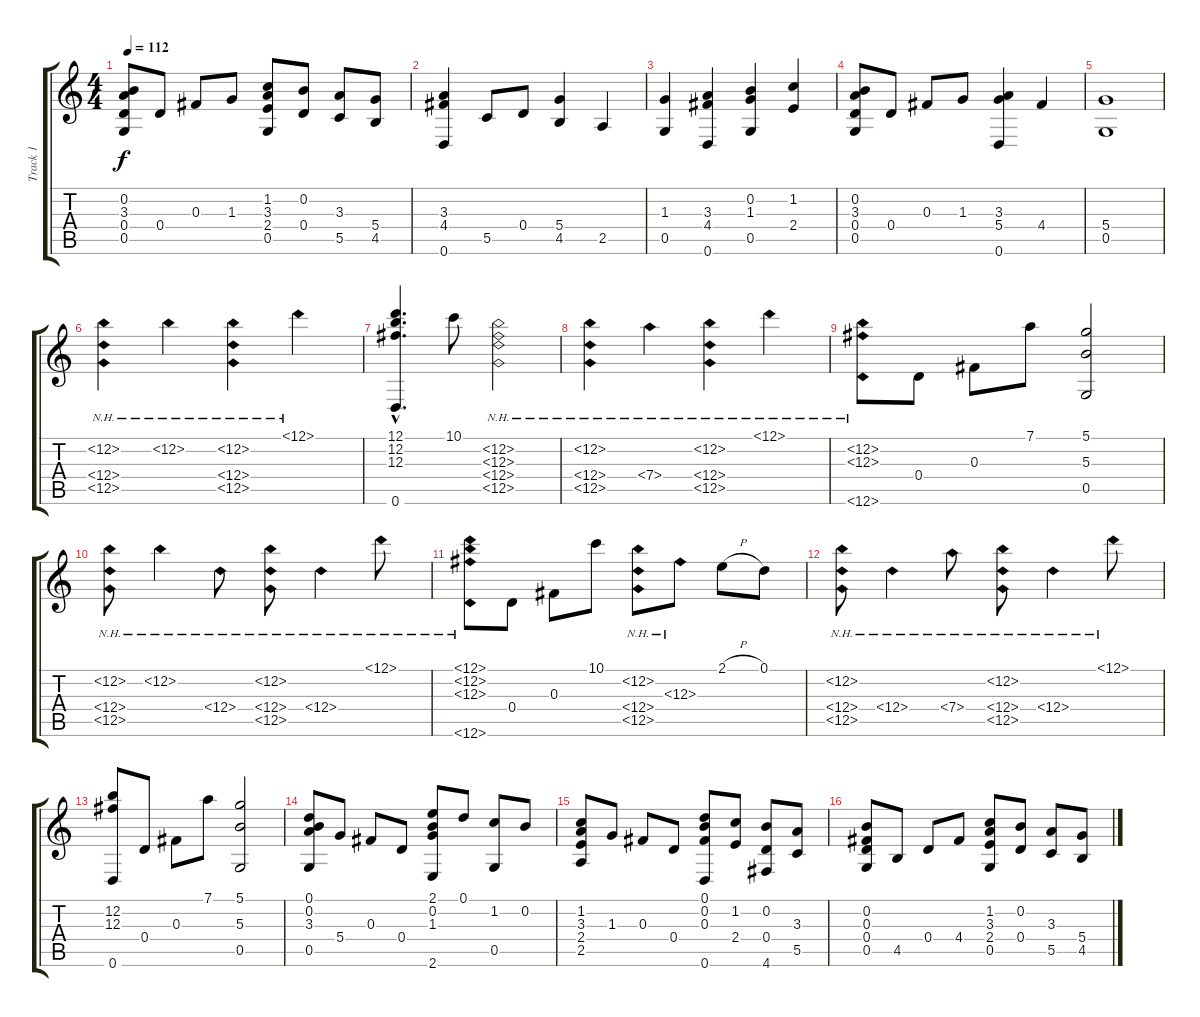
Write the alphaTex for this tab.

\track ("Track 1" "Track 1") {instrument acousticguitarnylon}
\staff {score tabs}
\tuning (D4 B3 Gb3 D3 G2 D2) {hide}
\ts (4 4)
\tempo 112
\clef g2
\ks c
(0.2 3.3 0.4 0.5).8{dy f} 0.4.8 0.3.8 1.3.8 (1.2 3.3 2.4 0.5).8 (0.2 0.4).8 (3.3 5.5).8 (5.4 4.5).8 |
(3.3 4.4 0.6).4 5.5.8 0.4.8 (5.4 4.5).4 2.5.4 |
(1.3 0.5).4 (3.3 4.4 0.6).4 (0.2 1.3 0.5).4 (1.2 2.4).4 |
(0.2 3.3 0.4 0.5).8 0.4.8 0.3.8 1.3.8 (3.3 5.4 0.6).4 4.4.4 |
(5.4 0.5).1 |
(12.2{nh} 12.4{nh} 12.5{nh}).4 12.2{nh}.4 (12.2{nh} 12.4{nh} 12.5{nh}).4 12.1{nh}.4 |
(12.1{hac} 12.2{hac} 12.3{hac} 0.6{hac}).4{d} 10.1.8 (12.2{nh} 12.3{nh} 12.4{nh} 12.5{nh}).2 |
(12.2{nh} 12.4{nh} 12.5{nh}).4 7.4{nh}.4 (12.2{nh} 12.4{nh} 12.5{nh}).4 12.1{nh}.4 |
(12.2{nh} 12.3{nh} 0.6{nh}).8 0.4.8 0.3.8 7.1.8 (5.1 5.3 0.5).2 |
(12.2{nh} 12.4{nh} 12.5{nh}).8 12.2{nh}.4 12.4{nh}.8 (12.2{nh} 12.4{nh} 12.5{nh}).8 12.4{nh}.4 12.1{nh}.8 |
(12.1{nh} 12.2{nh} 12.3{nh} 0.6{nh}).8 0.4.8 0.3.8 10.1.8 (12.2{nh} 12.4{nh} 12.5{nh}).8 12.3{nh}.8 2.1{h}.8 0.1.8 |
(12.2{nh} 12.4{nh} 12.5{nh}).8 12.4{nh}.4 7.4{nh}.8 (12.2{nh} 12.4{nh} 12.5{nh}).8 12.4{nh}.4 12.1{nh}.8 |
(12.2 12.3 0.6).8 0.4.8 0.3.8 7.1.8 (5.1 5.3 0.5).2 |
(0.1 0.2 3.3 0.5).8 5.4.8 0.3.8 0.4.8 (2.1 0.2 1.3 2.6).8 0.1.8 (1.2 0.5).8 0.2.8 |
(1.2 3.3 2.4 2.5).8 1.3.8 0.3.8 0.4.8 (0.1 0.2 0.3 0.6).8 (1.2 2.4).8 (0.2 0.4 4.6).8 (3.3 5.5).8 |
(0.2 0.3 0.4 0.5).8 4.5.8 0.4.8 4.4.8 (1.2 3.3 2.4 0.5).8 (0.2 0.4).8 (3.3 5.5).8 (5.4 4.5).8
